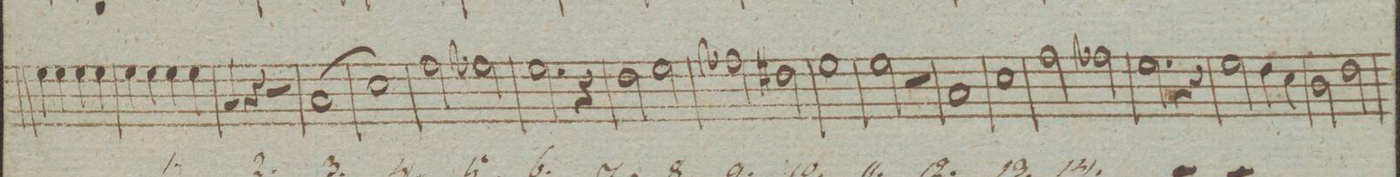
**kern	**dynam
*I"Violoncello.	*
*clefF4	*
*k[]	*
*met(c|)	*
*M2/2	*
4G\	.
4G\	.
4G\	.
4G\	.
=39	=39
4G\	.
4G\	.
4G\	.
4G\	.
=40	=40
4C/	.
4r	.
2r	.
=41	=41
(1C/	.
=42	=42
1E\)	.
=43	=43
2A\	.
2A-X\	.
=44	=44
2.G\	.
4r	.
=45	=45
2F\	.
2G\	.
=46	=46
2A-X\	.
2F#X\	.
=47	=47
1G\	.
=48	=48
2G\	.
2r	.
=49	=49
1C/	.
=50	=50
1E\	.
=51	=51
2A\	.
2A-X\	.
=52	=52
2.G\	.
4r	.
=53	=53
2G\	.
4F\	.
4E\	.
=54	=54
2D\	.
2F\	.
=55	=55
*-	*-
